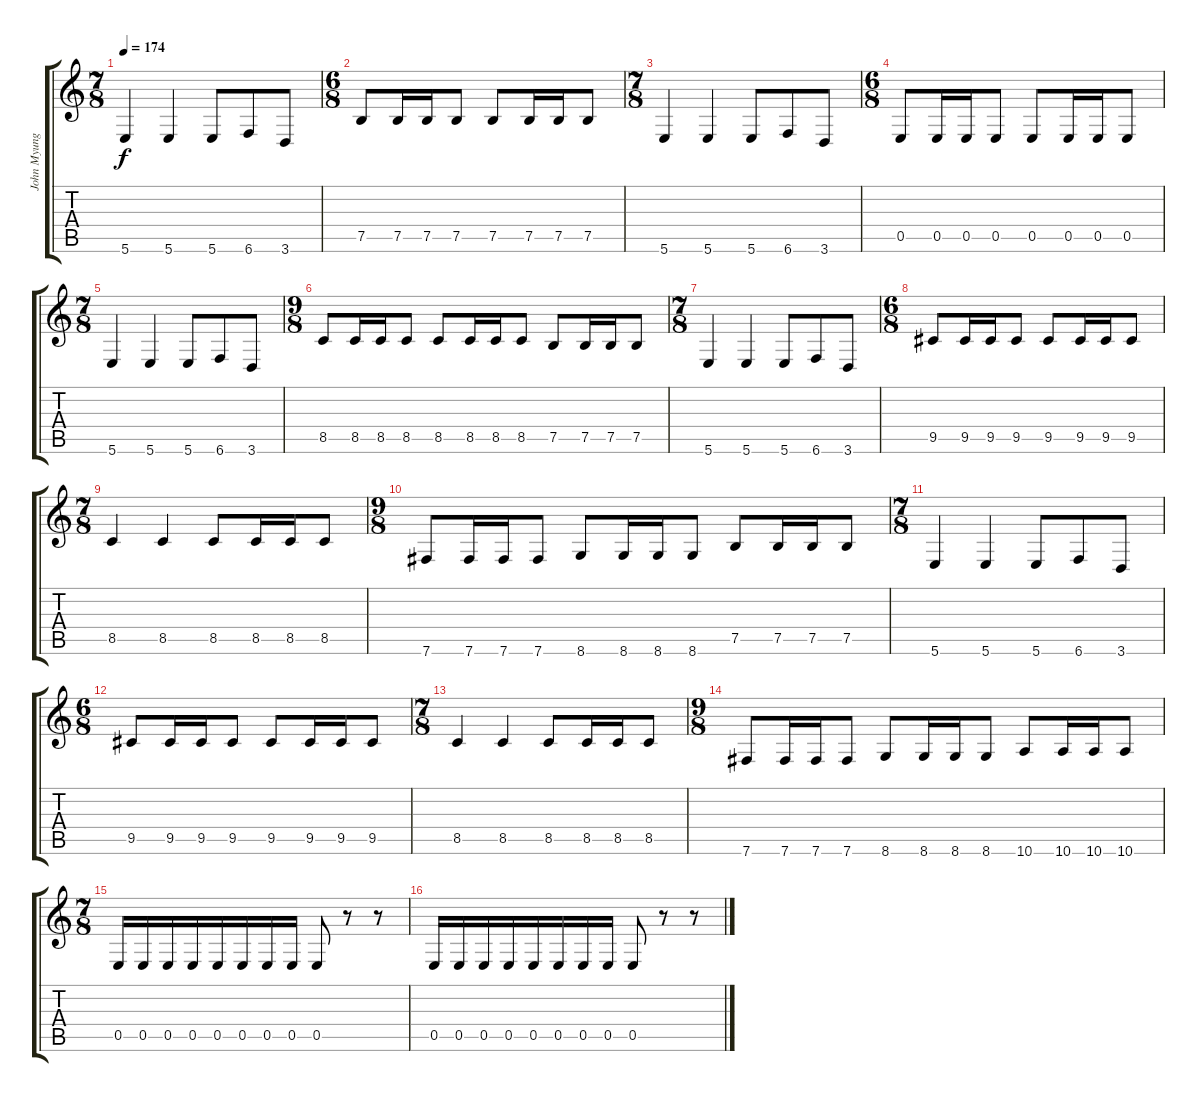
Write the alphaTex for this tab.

\track ("John Myung" "John Myung") {instrument electricbassfinger}
\staff {score tabs}
\tuning (B3 G3 D3 A2 E2 B1) {hide}
\ts (7 8)
\tempo 174
\clef g2
\ks c
5.6.4{dy f} 5.6.4 5.6.8 6.6.8 3.6.8 |
\ts (6 8)
7.5.8 7.5.16 7.5.16 7.5.8 7.5.8 7.5.16 7.5.16 7.5.8 |
\ts (7 8)
5.6.4 5.6.4 5.6.8 6.6.8 3.6.8 |
\ts (6 8)
0.5.8 0.5.16 0.5.16 0.5.8 0.5.8 0.5.16 0.5.16 0.5.8 |
\ts (7 8)
5.6.4 5.6.4 5.6.8 6.6.8 3.6.8 |
\ts (9 8)
8.5.8 8.5.16 8.5.16 8.5.8 8.5.8 8.5.16 8.5.16 8.5.8 7.5.8 7.5.16 7.5.16 7.5.8 |
\ts (7 8)
5.6.4 5.6.4 5.6.8 6.6.8 3.6.8 |
\ts (6 8)
9.5.8 9.5.16 9.5.16 9.5.8 9.5.8 9.5.16 9.5.16 9.5.8 |
\ts (7 8)
8.5.4 8.5.4 8.5.8 8.5.16 8.5.16 8.5.8 |
\ts (9 8)
7.6.8 7.6.16 7.6.16 7.6.8 8.6.8 8.6.16 8.6.16 8.6.8 7.5.8 7.5.16 7.5.16 7.5.8 |
\ts (7 8)
5.6.4 5.6.4 5.6.8 6.6.8 3.6.8 |
\ts (6 8)
9.5.8 9.5.16 9.5.16 9.5.8 9.5.8 9.5.16 9.5.16 9.5.8 |
\ts (7 8)
8.5.4 8.5.4 8.5.8 8.5.16 8.5.16 8.5.8 |
\ts (9 8)
7.6.8 7.6.16 7.6.16 7.6.8 8.6.8 8.6.16 8.6.16 8.6.8 10.6.8 10.6.16 10.6.16 10.6.8 |
\ts (7 8)
0.5.16 0.5.16 0.5.16 0.5.16 0.5.16 0.5.16 0.5.16 0.5.16 0.5.8 r.8 r.8 |
0.5.16 0.5.16 0.5.16 0.5.16 0.5.16 0.5.16 0.5.16 0.5.16 0.5.8 r.8 r.8
